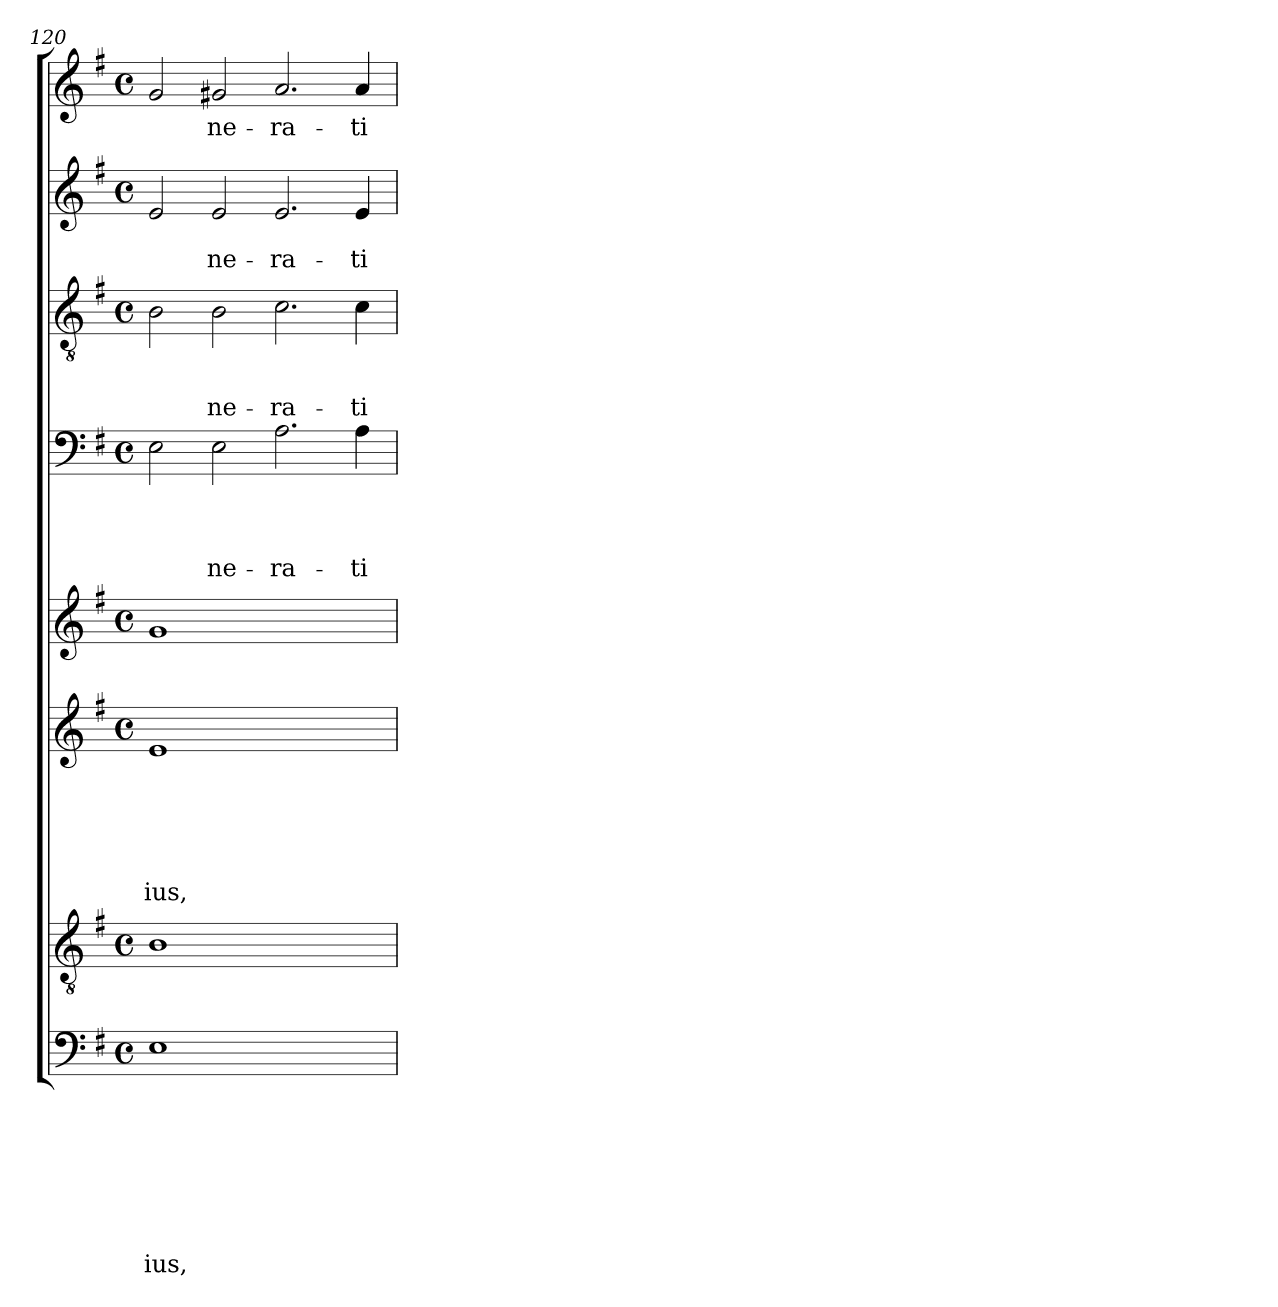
**kern	**text	**text	**text	**text	**text	**text	**text	**text	**kern	**text	**kern	**text	**text	**text	**text	**text	**text	**kern	**text	**kern	**text	**text	**text	**text	**kern	**text	**text	**text	**kern	**text	**text	**kern	**text
*part8	*part8	*part8	*part8	*part8	*part8	*part8	*part8	*part8	*part7	*part7	*part6	*part6	*part6	*part6	*part6	*part6	*part6	*part5	*part5	*part4	*part4	*part4	*part4	*part4	*part3	*part3	*part3	*part3	*part2	*part2	*part2	*part1	*part1
*staff8	*staff8	*staff8	*staff8	*staff8	*staff8	*staff8	*staff8	*staff8	*staff7	*staff7	*staff6	*staff6	*staff6	*staff6	*staff6	*staff6	*staff6	*staff5	*staff5	*staff4	*staff4	*staff4	*staff4	*staff4	*staff3	*staff3	*staff3	*staff3	*staff2	*staff2	*staff2	*staff1	*staff1
*clefF4	*	*	*	*	*	*	*	*	*clefGv2	*	*clefG2	*	*	*	*	*	*	*clefG2	*	*clefF4	*	*	*	*	*clefGv2	*	*	*	*clefG2	*	*	*clefG2	*
*k[f#]	*	*	*	*	*	*	*	*	*k[f#]	*	*k[f#]	*	*	*	*	*	*	*k[f#]	*	*k[f#]	*	*	*	*	*k[f#]	*	*	*	*k[f#]	*	*	*k[f#]	*
*G:	*	*	*	*	*	*	*	*	*G:	*	*G:	*	*	*	*	*	*	*G:	*	*G:	*	*	*	*	*G:	*	*	*	*G:	*	*	*G:	*
*M4/4	*	*	*	*	*	*	*	*	*M4/4	*	*M4/4	*	*	*	*	*	*	*M4/4	*	*M4/4	*	*	*	*	*M4/4	*	*	*	*M4/4	*	*	*M4/4	*
*met(c)	*	*	*	*	*	*	*	*	*met(c)	*	*met(c)	*	*	*	*	*	*	*met(c)	*	*met(c)	*	*	*	*	*met(c)	*	*	*	*met(c)	*	*	*met(c)	*
=120	=120	=120	=120	=120	=120	=120	=120	=120	=120	=120	=120	=120	=120	=120	=120	=120	=120	=120	=120	=120	=120	=120	=120	=120	=120	=120	=120	=120	=120	=120	=120	=120	=120
!	!	!	!	!	!	!	!	!LO:LY:b	!	!	!	!	!	!	!	!	!LO:LY:b	!	!	!	!	!	!	!	!	!	!	!	!	!	!	!	!
1E	.	.	.	.	.	.	.	ius,	1B	.	1e	.	.	.	.	.	ius,	1g	.	2E\	.	.	.	.	2B\	.	.	.	2e/	.	.	2g/	.
!	!	!	!	!	!	!	!	!	!	!	!	!	!	!	!	!	!	!	!	!	!	!	!	!LO:LY:b	!	!	!	!LO:LY:b	!	!	!LO:LY:b	!	!LO:LY:b
.	.	.	.	.	.	.	.	.	.	.	.	.	.	.	.	.	.	.	.	2E\	.	.	.	-ne-	2B\	.	.	-ne-	2e/	.	-ne-	2g#X/	-ne-
!	!	!	!	!	!	!	!	!	!	!	!	!	!	!	!	!	!	!	!	!	!	!	!	!LO:LY:b	!	!	!	!LO:LY:b	!	!	!LO:LY:b	!	!LO:LY:b
1ryy	.	.	.	.	.	.	.	.	1ryy	.	1ryy	.	.	.	.	.	.	1ryy	.	2.A\	.	.	.	-ra-	2.c\	.	.	-ra-	2.e/	.	-ra-	2.a/	-ra-
!	!	!	!	!	!	!	!	!	!	!	!	!	!	!	!	!	!	!	!	!	!	!	!	!LO:LY:b	!	!	!	!LO:LY:b	!	!	!LO:LY:b	!	!LO:LY:b
.	.	.	.	.	.	.	.	.	.	.	.	.	.	.	.	.	.	.	.	4A\	.	.	.	-ti-	4c\	.	.	-ti-	4e/	.	-ti-	4a/	-ti-
=	=	=	=	=	=	=	=	=	=	=	=	=	=	=	=	=	=	=	=	=	=	=	=	=	=	=	=	=	=	=	=	=	=
*-	*-	*-	*-	*-	*-	*-	*-	*-	*-	*-	*-	*-	*-	*-	*-	*-	*-	*-	*-	*-	*-	*-	*-	*-	*-	*-	*-	*-	*-	*-	*-	*-	*-
